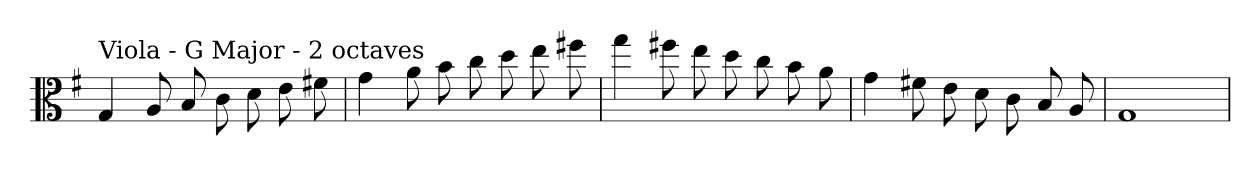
**kern
*part1
*staff1
*clefC3
*k[f#]
*G:
=
!LO:TX:a:t=Viola - G Major - 2 octaves
4G
8A
8B
8c
8d
8e
8f#X
=
4g
8a
8b
8cc
8dd
8ee
8ff#X
=
4gg
8ff#X
8ee
8dd
8cc
8b
8a
=
4g
8f#X
8e
8d
8c
8B
8A
=
1G
=
*-
